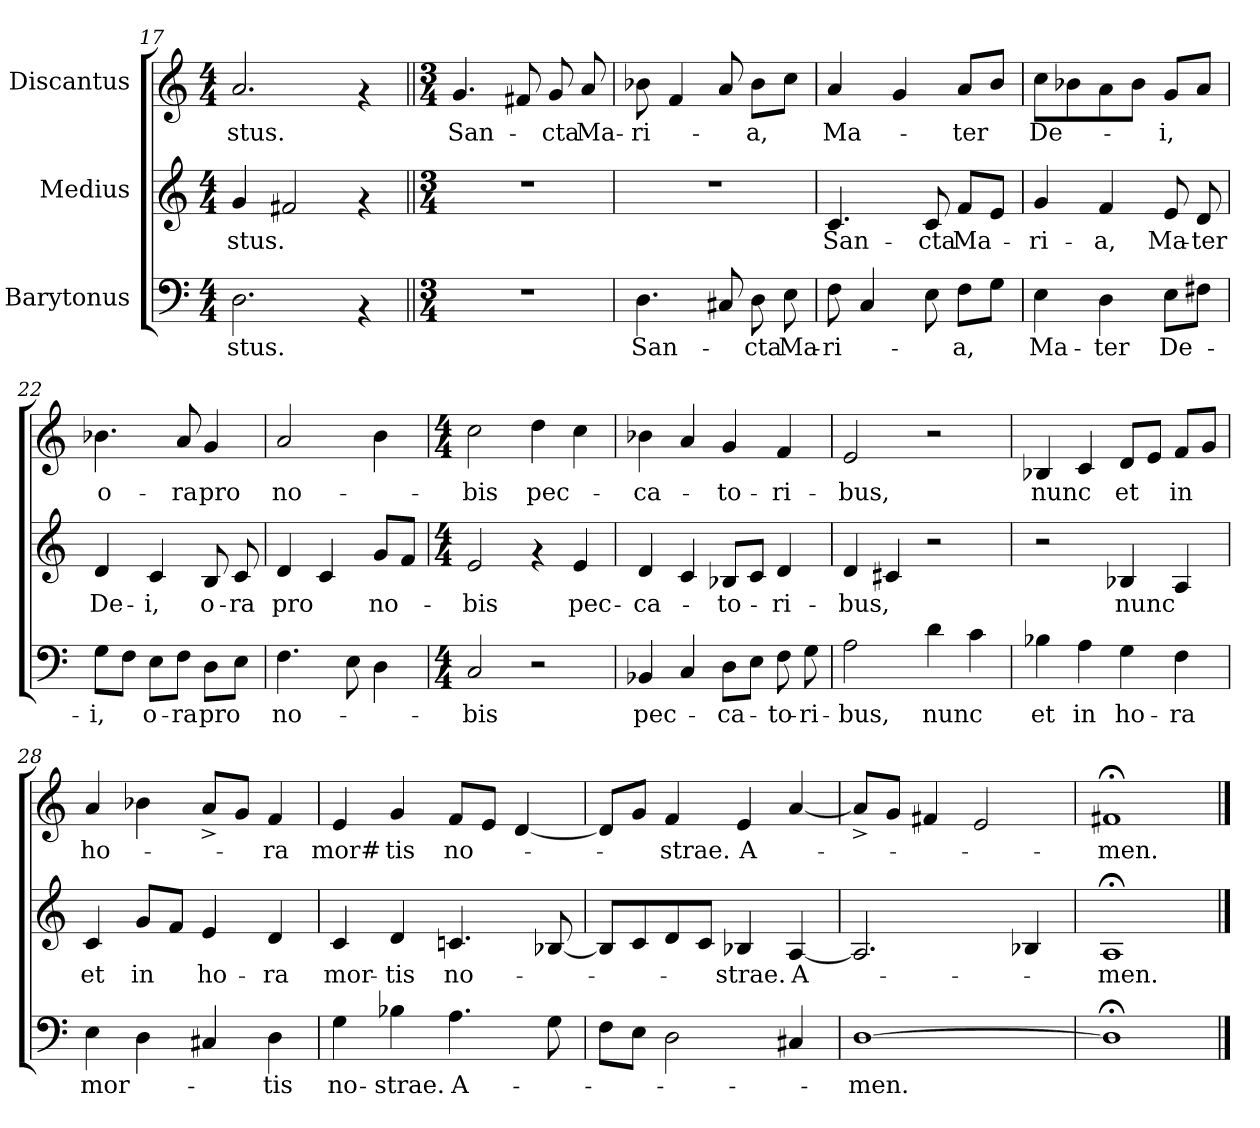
**kern	**text	**kern	**text	**kern	**text
*part3	*part3	*part2	*part2	*part1	*part1
*staff3	*staff3	*staff2	*staff2	*staff1	*staff1
*I"Barytonus	*	*I"Medius	*	*I"Discantus	*
*clefF4	*	*clefG2	*	*clefG2	*
*k[]	*	*k[]	*	*k[]	*
*C:	*	*C:	*	*C:	*
*M4/4	*	*M4/4	*	*M4/4	*
=17	=17	=17	=17	=17	=17
!	!LO:LY:b	!	!LO:LY:b	!	!LO:LY:b
2.D\	-stus.	4g/	-stus.	2.a/	-stus.
.	.	2f#X/	.	.	.
4rAA	.	4rf	.	4rf	.
!!LO:PB:g=z
=18||	=18||	=18||	=18||	=18||	=18||
*M3/4	*	*M3/4	*	*M3/4	*
!	!	!	!	!	!LO:LY:b
2.r	.	2.r	.	4.g/	San-
.	.	.	.	8f#X/	.
!	!	!	!	!	!LO:LY:b
.	.	.	.	8g/	-cta
!	!	!	!	!	!LO:LY:b
.	.	.	.	8a/	Ma-
=19	=19	=19	=19	=19	=19
!	!LO:LY:b	!	!	!	!LO:LY:b
4.D\	San-	2.r	.	8b-X\	-ri-
.	.	.	.	4f/	.
8C#X/	.	.	.	8a/	.
!	!LO:LY:b	!	!	!	!LO:LY:b
8D\	-cta	.	.	8b-\L	-a,
!	!LO:LY:b	!	!	!	!
8E\	Ma-	.	.	8cc\J	.
=20	=20	=20	=20	=20	=20
!	!LO:LY:b	!	!LO:LY:b	!	!LO:LY:b
8F\	-ri-	4.c/	San-	4a/	Ma-
4C/	.	.	.	.	.
.	.	.	.	4g/	.
!	!	!	!LO:LY:b	!	!
8E\	.	8c/	-cta	.	.
!	!LO:LY:b	!	!LO:LY:b	!	!LO:LY:b
8F\L	-a,	8f/L	Ma-	8a/L	-ter
8G\J	.	8e/J	.	8b/J	.
=21	=21	=21	=21	=21	=21
!	!LO:LY:b	!	!LO:LY:b	!	!LO:LY:b
4E\	Ma-	4g/	-ri-	8cc\L	De-
.	.	.	.	8b-X\	.
!	!LO:LY:b	!	!LO:LY:b	!	!
4D\	-ter	4f/	-a,	8a\	.
.	.	.	.	8b-\J	.
!	!LO:LY:b	!	!LO:LY:b	!	!LO:LY:b
8E\L	De-	8e/	Ma-	8g/L	-i,
!	!	!	!LO:LY:b	!	!
8F#X\J	.	8d/	-ter	8a/J	.
=22	=22	=22	=22	=22	=22
!	!LO:LY:b	!	!LO:LY:b	!	!LO:LY:b
8G\L	-i,	4d/	De-	4.b-X\	o-
8F\J	.	.	.	.	.
!	!LO:LY:b	!	!LO:LY:b	!	!
8E\L	o-	4c/	-i,	.	.
!	!LO:LY:b	!	!	!	!LO:LY:b
8F\J	-ra	.	.	8a/	-ra
!	!LO:LY:b	!	!LO:LY:b	!	!LO:LY:b
8D\L	pro	8B/	o-	4g/	pro
!	!	!	!LO:LY:b	!	!
8E\J	.	8c/	-ra	.	.
!!LO:PB:g=z
=23	=23	=23	=23	=23	=23
!	!LO:LY:b	!	!LO:LY:b	!	!LO:LY:b
4.F\	no-	4d/	pro	2a/	no-
.	.	4c/	.	.	.
8E\	.	.	.	.	.
!	!	!	!LO:LY:b	!	!
4D\	.	8g/L	no-	4b\	.
.	.	8f/J	.	.	.
=24	=24	=24	=24	=24	=24
*M4/4	*	*M4/4	*	*M4/4	*
!	!LO:LY:b	!	!LO:LY:b	!	!LO:LY:b
2C/	-bis	2e/	-bis	2cc\	-bis
!	!	!	!	!	!LO:LY:b
2r	.	4rf	.	4dd\	pec-
!	!	!	!LO:LY:b	!	!
.	.	4e/	pec-	4cc\	.
=25	=25	=25	=25	=25	=25
!	!LO:LY:b	!	!LO:LY:b	!	!LO:LY:b
4BB-X/	pec-	4d/	-ca-	4b-X\	-ca-
4C/	.	4c/	.	4a/	.
!	!LO:LY:b	!	!LO:LY:b	!	!LO:LY:b
8D\L	-ca-	8B-X/L	-to-	4g/	-to-
8E\J	.	8c/J	.	.	.
!	!LO:LY:b	!	!LO:LY:b	!	!LO:LY:b
8F\	-to-	4d/	-ri-	4f/	-ri-
!	!LO:LY:b	!	!	!	!
8G\	-ri-	.	.	.	.
=26	=26	=26	=26	=26	=26
!	!LO:LY:b	!	!LO:LY:b	!	!LO:LY:b
2A\	-bus,	4d/	-bus,	2e/	-bus,
.	.	4c#X/	.	.	.
!	!LO:LY:b	!	!	!	!
4d\	nunc	2r	.	2r	.
4c\	.	.	.	.	.
=27	=27	=27	=27	=27	=27
!	!LO:LY:b	!	!	!	!LO:LY:b
4B-X\	et	2r	.	4B-X/	nunc
!	!LO:LY:b	!	!	!	!
4A\	in	.	.	4c/	.
!	!LO:LY:b	!	!LO:LY:b	!	!LO:LY:b
4G\	ho-	4B-X/	nunc	8d/L	et
.	.	.	.	8e/J	.
!	!LO:LY:b	!	!	!	!LO:LY:b
4F\	-ra	4A/	.	8f/L	in
.	.	.	.	8g/J	.
!!LO:LB:g=z
=28	=28	=28	=28	=28	=28
!	!LO:LY:b	!	!LO:LY:b	!	!LO:LY:b
4E\	mor-	4c/	et	4a/	ho-
!	!	!	!LO:LY:b	!	!
4D\	.	8g/L	in	4b-X\	.
.	.	8f/J	.	.	.
!	!	!	!LO:LY:b	!	!
4C#X/	.	4e/	ho-	8a^</L	.
.	.	.	.	8g/J	.
!	!LO:LY:b	!	!LO:LY:b	!	!LO:LY:b
4D\	-tis	4d/	-ra	4f/	-ra
=29	=29	=29	=29	=29	=29
!	!LO:LY:b	!	!LO:LY:b	!	!LO:LY:b
4G\	no-	4c/	mor-	4e/	mor#-
!	!LO:LY:b	!	!LO:LY:b	!	!LO:LY:b
4B-X\	-strae.	4d/	-tis	4g/	-tis
!	!LO:LY:b	!	!LO:LY:b	!	!LO:LY:b
4.A\	A-	4.cn/	no-	8f/L	no-
.	.	.	.	8e/J	.
.	.	.	.	[<4d/	.
8G\	.	[<8B-X/	.	.	.
=30	=30	=30	=30	=30	=30
8F\L	.	8B-/L]	.	8d/L]	.
8E\J	.	8c/	.	8g/J	.
!	!	!	!	!	!LO:LY:b
2D\	.	8d/	.	4f/	-strae.
.	.	8c/J	.	.	.
!	!	!	!LO:LY:b	!	!LO:LY:b
.	.	4B-X/	-strae.	4e/	A-
!	!	!	!LO:LY:b	!	!
4C#X/	.	[<4A/	A-	[<4a/	.
=31	=31	=31	=31	=31	=31
!	!LO:LY:b	!	!	!	!
[>1D	-men.	2.A/]	.	8a^</L]	.
.	.	.	.	8g/J	.
.	.	.	.	4f#X/	.
.	.	.	.	2e/	.
.	.	4B-X/	.	.	.
=32	=32	=32	=32	=32	=32
!	!	!	!LO:LY:b	!	!LO:LY:b
1D;<]	.	1A;	-men.	1f#X;	-men.
==	==	==	==	==	==
*-	*-	*-	*-	*-	*-
